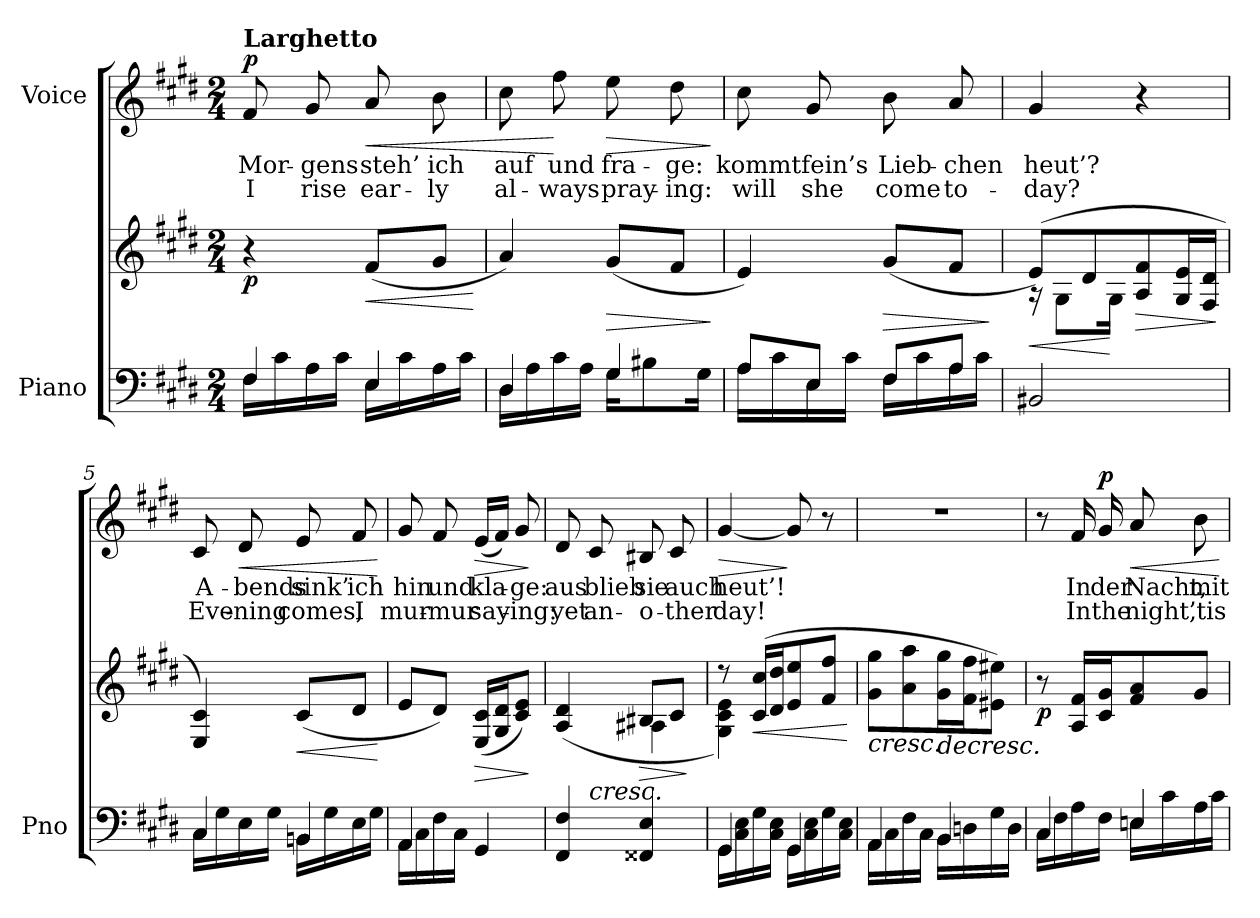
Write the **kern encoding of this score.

**kern	**kern	**dynam	**kern	**text	**text	**dynam
*part2	*part2	*part2	*part1	*part1	*part1	*part1
*staff3	*staff2	*staff2/3	*staff1	*staff1	*staff1	*staff1
*I"Piano	*	*	*I"Voice	*	*	*
*I'Pno	*	*	*	*	*	*
*clefF4	*clefG2	*	*clefG2	*	*	*
*k[f#c#g#d#]	*k[f#c#g#d#]	*	*k[f#c#g#d#]	*	*	*
*M2/4	*M2/4	*	*M2/4	*	*	*
=1	=1	=1	=1	=1	=1	=1
*^	*	*	*	*	*	*
!	!	!	!	!LO:TX:a:B:t=Larghetto	!	!	!
!	!	!	!LO:DY:b	!	!LO:LY:b	!LO:LY:b	!LO:DY:a
4F#/	16F#\LL	4r	p	8f#/	Mor-	I	p
.	16c#\	.	.	.	.	.	.
!	!	!	!	!	!LO:LY:b	!LO:LY:b	!
.	16A\	.	.	8g#/	-gens	rise	.
.	16c#\JJ	.	.	.	.	.	.
!	!	!	!LO:HP:b	!	!LO:LY:b	!LO:LY:b	!LO:HP:b
4E/	16E\LL	(8f#/L	<	8a/	steh’	ear-	<
.	16c#\	.	.	.	.	.	.
!	!	!	!	!	!LO:LY:b	!LO:LY:b	!
.	16A\	8g#/J	.	8b\	ich	-ly	.
.	16c#\JJ	.	.	.	.	.	.
*v	*v	*	*	*	*	*	*
.	.	[	.	.	.	.
=2	=2	=2	=2	=2	=2	=2
*^	*	*	*	*	*	*
!	!	!	!	!	!LO:LY:b	!LO:LY:b	!
4D#/	16D#\LL	4a/)	.	8cc#\	auf	al-	.
.	16A\	.	.	.	.	.	.
!	!	!	!	!	!LO:LY:b	!LO:LY:b	!
.	16c#\	.	.	8ff#\	und	-ways	[
.	16A\JJ	.	.	.	.	.	.
!	!	!	!LO:HP:b	!	!LO:LY:b	!LO:LY:b	!LO:HP:b
4G#/	16G#\KL	(8g#/L	>	8ee\	fra-	pray-	>
.	8B#X\	.	.	.	.	.	.
!	!	!	!	!	!LO:LY:b	!LO:LY:b	!
.	.	8f#/J	.	8dd#\	-ge:	-ing:	.
.	16G#\Jk	.	.	.	.	.	.
*v	*v	*	*	*	*	*	*
.	.	]	.	.	.	]
=3	=3	=3	=3	=3	=3	=3
*^	*	*	*	*	*	*
!	!	!	!	!	!LO:LY:b	!LO:LY:b	!
8A/L	16A\LL	4e/)	.	8cc#\	kommt	will	.
.	16c#\	.	.	.	.	.	.
!	!	!	!	!	!LO:LY:b	!LO:LY:b	!
8E/J	16E\	.	.	8g#/	fein’s	she	.
.	16c#\JJ	.	.	.	.	.	.
!	!	!	!LO:HP:b	!	!LO:LY:b	!LO:LY:b	!
8F#/L	16F#\LL	(8g#/L	>	8b\	Lieb-	come	.
.	16c#\	.	.	.	.	.	.
!	!	!	!	!	!LO:LY:b	!LO:LY:b	!
8A/J	16A\	8f#/J	.	8a/	-chen	to-	.
.	16c#\JJ	.	.	.	.	.	.
*v	*v	*	*	*	*	*	*
.	.	]	.	.	.	.
!!LO:LB:g=z
=4	=4	=4	=4	=4	=4	=4
!	!	!LO:HP:b	!	!LO:LY:b	!LO:LY:b	!
*	*^	*	*	*	*	*
2BB#X/	(8e/L)	16r	<	4g#/	heut’?	-day?	.
.	.	8G#\L	.	.	.	.	.
.	8d#/	.	.	.	.	.	.
.	.	16G#\Jk	[	.	.	.	.
!	!	!	!LO:HP:b	!	!	!	!
.	8A/ 8f#/	4ryy	>	4r	.	.	.
.	16G#/ 16e/L	.	.	.	.	.	.
.	16F#/ 16d#/JJ	.	.	.	.	.	.
*	*v	*v	*	*	*	*	*
.	.	]	.	.	.	.
=5	=5	=5	=5	=5	=5	=5
*^	*	*	*	*	*	*
!	!	!	!	!	!LO:LY:b	!LO:LY:b	!
4C#/	16C#\LL	4E/ 4c#/)	.	8c#/	A-	Eve-	.
.	16G#\	.	.	.	.	.	.
!	!	!	!	!	!LO:LY:b	!LO:LY:b	!LO:HP:b
.	16E\	.	.	8d#/	-bends	-ning	<
.	16G#\JJ	.	.	.	.	.	.
!	!	!	!LO:HP:b	!	!LO:LY:b	!LO:LY:b	!
4BBn/	16BB\LL	(8c#/L	<	8e/	sink’	comes,	.
.	16G#\	.	.	.	.	.	.
!	!	!	!	!	!LO:LY:b	!LO:LY:b	!
.	16E\	8d#/J	.	8f#/	ich	I	.
.	16G#\JJ	.	.	.	.	.	.
*v	*v	*	*	*	*	*	*
.	.	[	.	.	.	[
=6	=6	=6	=6	=6	=6	=6
*^	*	*	*	*	*	*
!	!	!	!	!	!LO:LY:b	!LO:LY:b	!
4AA/	16AA\LL	8e/L	.	8g#/	hin	mur-	.
.	16C#\	.	.	.	.	.	.
!	!	!	!	!	!LO:LY:b	!LO:LY:b	!
.	16F#\	8d#/J)	.	8f#/	und	-mur	.
.	16C#\JJ	.	.	.	.	.	.
!	!	!	!LO:HP:b	!	!LO:LY:b	!LO:LY:b	!LO:HP:b
4GG#/	4ryy	(16E/ 16c#/LL	>	(16e/LL	kla-	say-	>
.	.	16G#/ 16d#/J	.	16f#/JJ)	.	.	.
!	!	!	!	!	!LO:LY:b	!LO:LY:b	!
.	.	8c#/ 8e/J)	.	8g#/	-ge:	-ing:	.
*v	*v	*	*	*	*	*	*
.	.	]	.	.	.	]
=7	=7	=7	=7	=7	=7	=7
*	*^	*	*	*	*	*
!	!	!	!	!	!LO:LY:b	!LO:LY:b	!
4FF#/ 4F#/	(4A/ 4d#/	8ryy	.	8d#/	aus	yet	.
!	!	!	!LO:HP:b	!	!LO:LY:b	!LO:LY:b	!
.	.	8ryy	<	8c#/	blieb	an-	.
!	!	!	!LO:HP:b	!	!LO:LY:b	!LO:LY:b	!
4FF##X/ 4E/	8B#X/L	4A#X\	>	8B#X/	sie	-o-	.
!	!	!	!	!	!LO:LY:b	!LO:LY:b	!
.	8c#/J	.	.	8c#/	auch	-ther	.
*	*v	*v	*	*	*	*	*
.	.	]	.	.	.	.
!!LO:LB:g=z
=8	=8	=8	=8	=8	=8	=8
*^	*^	*	*	*	*	*
!	!	!	!	!	!	!LO:LY:b	!LO:LY:b	!LO:HP:b
4GG#/	16GG#\LL	8r	4G#\ 4c#\ 4e\)	.	[4g#/	heut’!	day!	>
.	16C#\ 16E\	.	.	.	.	.	.	.
!	!	!	!	!LO:HP:b	!	!	!	!
.	16G#\	(16c#/ 16cc#/LL	.	<	.	.	.	.
.	16C#\ 16E\JJ	16d#/ 16dd#/J	.	.	.	.	.	.
4GG#/	16GG#\LL	8e/ 8ee/	4ryy	.	8g#/]	.	.	]
.	16C#\ 16E\	.	.	.	.	.	.	.
.	16G#\	8f#/ 8ff#/J	.	.	8r	.	.	.
.	16C#\ 16E\JJ	.	.	.	.	.	.	.
*v	*v	*	*	*	*	*	*	*
*	*v	*v	*	*	*	*	*
.	.	[	.	.	.	.
=9	=9	=9	=9	=9	=9	=9
*^	*	*	*	*	*	*
!	!	!LO:TX:b:i:t=cresc.	!	!	!	!	!
4AA/	16AA\LL	8g#\ 8gg#\L	.	2r	.	.	.
.	16C#\	.	.	.	.	.	.
.	16F#\	8a\ 8aa\	.	.	.	.	.
.	16C#\JJ	.	.	.	.	.	.
!	!	!	!LO:HP:b	!	!	!	!
4BB/	16BB\LL	16g#\ 16gg#\L	>	.	.	.	.
.	16Dn\	16f#\ 16ff#\J	.	.	.	.	.
.	16G#\	8e#X\ 8ee#X\J)	[	.	.	.	.
.	16D\JJ	.	.	.	.	.	.
=10	=10	=10	=10	=10	=10	=10	=10
!	!	!	!LO:DY:b	!	!	!	!
4C#/	16C#\LL	8r	p	8r	.	.	.
.	16F#\	.	.	.	.	.	.
!	!	!	!	!	!LO:LY:b	!LO:LY:b	!
.	16A\	16A/ 16f#/LL	.	16f#/	In	In	.
!	!	!	!	!	!LO:LY:b	!LO:LY:b	!LO:DY:a
.	16F#\JJ	16c#/ 16g#/J	.	16g#/	der	the	p
!	!	!	!	!	!LO:LY:b	!LO:LY:b	!LO:HP:b
4En/	16E\LL	8f#/ 8a/	]	8a/	Nacht,	night,	<
.	16c#\	.	.	.	.	.	.
!	!	!	!	!	!LO:LY:b	!LO:LY:b	!
.	16A\	8g#/J	.	8b\	mit	’tis	.
.	16c#\JJ	.	.	.	.	.	.
*v	*v	*	*	*	*	*	*
.	.	.	.	.	.	[
=	=	=	=	=	=	=
*-	*-	*-	*-	*-	*-	*-
